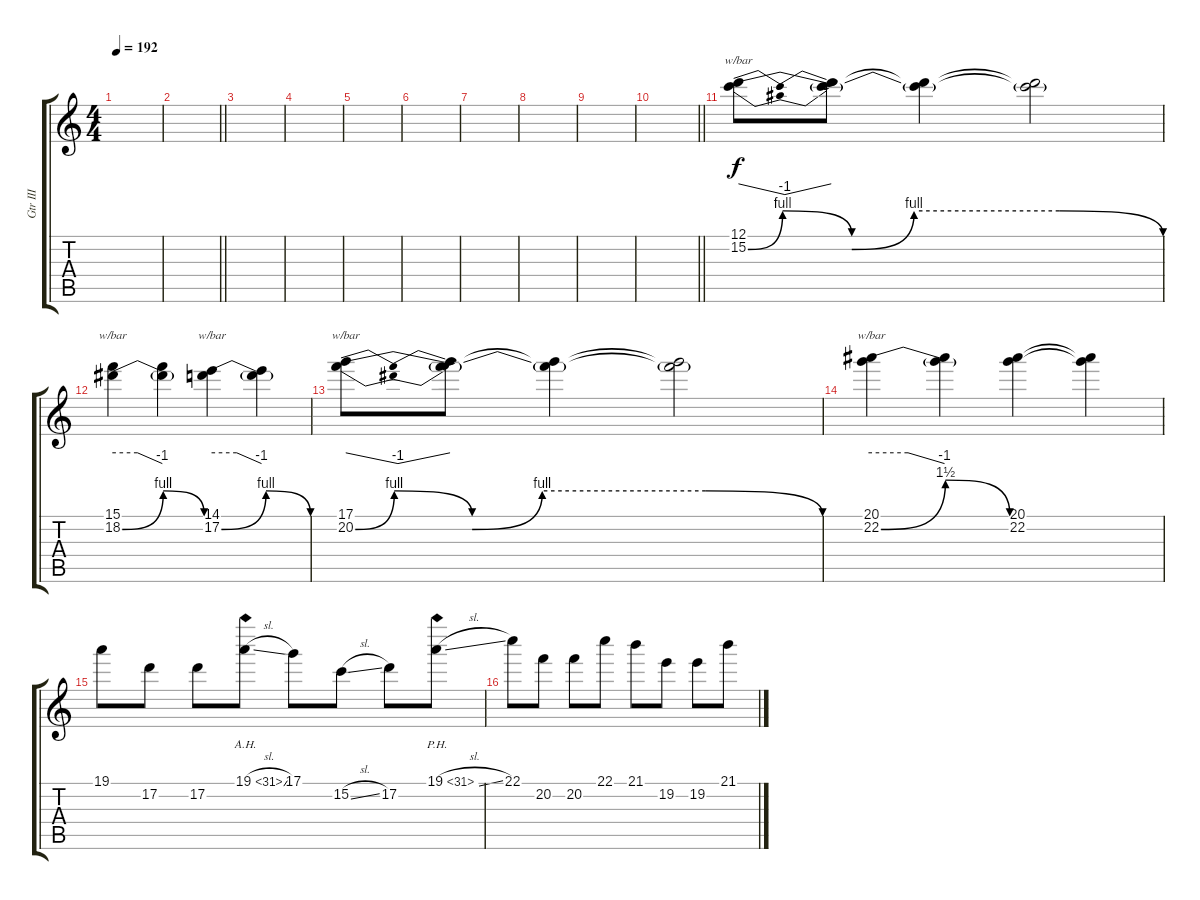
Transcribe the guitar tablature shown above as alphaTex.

\track ("Gtr III" "Gtr III") {instrument overdrivenguitar}
\staff {score tabs}
\tuning (D4 A3 F3 C3 G2 C2) {hide}
\ts (4 4)
\tempo 192
\clef g2
\ks c
|
\barLineRight lightlight
|
|
|
|
|
|
|
|
\barLineRight lightlight
|
(12.1 15.2{be (custom 0 0 5 4 15 0 24 4 45 4 60 0)}).8{tbe (dip default 0 0 30 -4 60 0)} (12.1{t} 15.2{t}).8 (12.1{t} 15.2{t}).4 (12.1{t} 15.2{t}).2 |
(15.1 18.2{be (bendrelease 0 0 15 4 45 4 60 0)}).4{tbe (custom default 0 0 30 0 60 -4)} (15.1{t} 18.2{t}).4 (14.1 17.2{be (bendrelease 0 0 15 4 45 4 60 0)}).4{tbe (custom default 0 0 30 0 60 -4)} (14.1{t} 17.2{t}).4 |
(17.1 20.2{be (custom 0 0 5 4 15 0 24 4 45 4 60 0)}).8{tbe (dip default 0 0 30 -4 60 0)} (17.1{t} 20.2{t}).8 (17.1{t} 20.2{t}).4 (17.1{t} 20.2{t}).2 |
(20.1 22.2{be (bendrelease 0 0 15 6 45 6 60 0)}).4{tbe (custom default 0 0 30 0 60 -4)} (20.1{t} 22.2{t}).4 (20.1 22.2).4 (20.1{t} 22.2{t}).4 |
19.1.8 17.2.8 17.2.8 19.1{ah 12 sl}.8 17.1.8 15.2{sl}.8 17.2.8 19.1{ph 12 sl}.8 |
22.1.8 20.2.8 20.2.8 22.1.8 21.1.8 19.2.8 19.2.8 21.1.8
